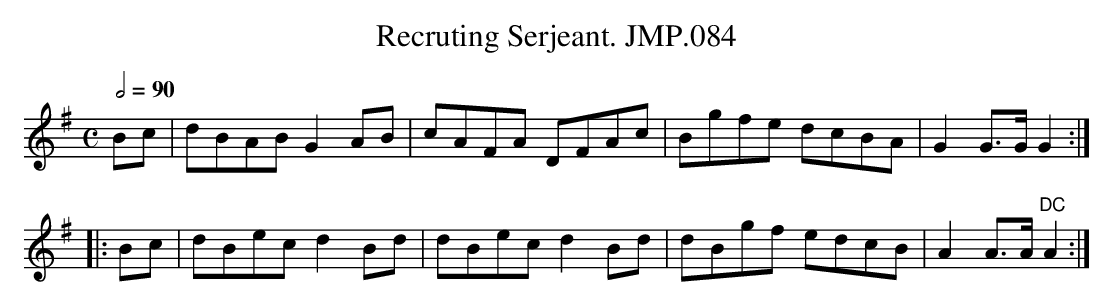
X:1
T:Recruting Serjeant. JMP.084
M:C
L:1/8
Q:1/2=90
K:G Major
Bc | dBAB G2 AB | cAFA DFAc | Bgfe dcBA | G2 G>G G2 :|
|:Bc | dBec d2Bd | dBec d2 Bd | dBgf edcB | A2 A>A"DC" A2 :|
